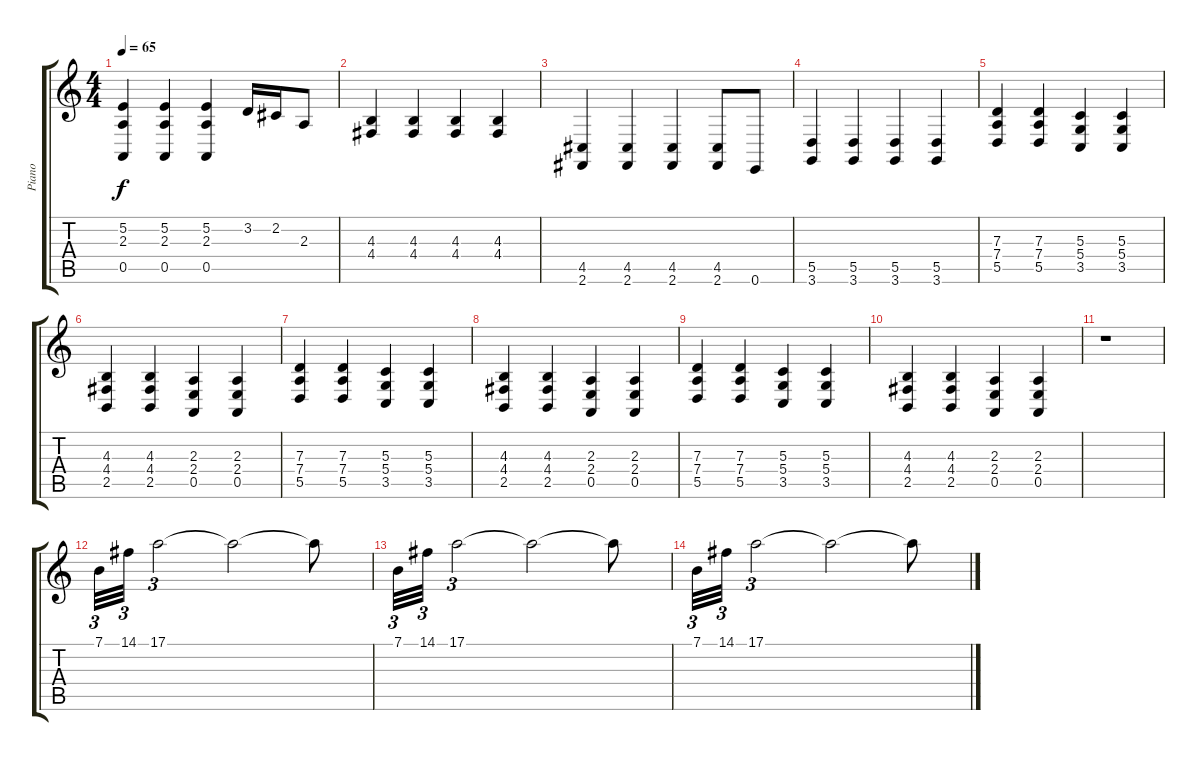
\track ("Piano" "Piano") {instrument electricgrandpiano}
\staff {score tabs}
\tuning (E4 B3 G3 D3 A2 E2) {hide}
\ts (4 4)
\tempo 65
\clef g2
\ks c
(5.2 2.3 0.5).4{dy f} (5.2 2.3 0.5).4 (5.2 2.3 0.5).4 3.2.16 2.2.16 2.3.8 |
(4.3 4.4).4 (4.3 4.4).4 (4.3 4.4).4 (4.3 4.4).4 |
(4.5 2.6).4 (4.5 2.6).4 (4.5 2.6).4 (4.5 2.6).8 0.6.8 |
(5.5 3.6).4 (5.5 3.6).4 (5.5 3.6).4 (5.5 3.6).4 |
(7.3 7.4 5.5).4 (7.3 7.4 5.5).4 (5.3 5.4 3.5).4 (5.3 5.4 3.5).4 |
(4.3 4.4 2.5).4 (4.3 4.4 2.5).4 (2.3 2.4 0.5).4 (2.3 2.4 0.5).4 |
(7.3 7.4 5.5).4 (7.3 7.4 5.5).4 (5.3 5.4 3.5).4 (5.3 5.4 3.5).4 |
(4.3 4.4 2.5).4 (4.3 4.4 2.5).4 (2.3 2.4 0.5).4 (2.3 2.4 0.5).4 |
(7.3 7.4 5.5).4 (7.3 7.4 5.5).4 (5.3 5.4 3.5).4 (5.3 5.4 3.5).4 |
(4.3 4.4 2.5).4 (4.3 4.4 2.5).4 (2.3 2.4 0.5).4 (2.3 2.4 0.5).4 |
r.1 |
7.1.32{tu (3 2)} 14.1.32{tu (3 2)} 17.1.2{tu (3 2)} 17.1{t}.2 17.1{t}.8 |
7.1.32{tu (3 2)} 14.1.32{tu (3 2)} 17.1.2{tu (3 2)} 17.1{t}.2 17.1{t}.8 |
7.1.32{tu (3 2)} 14.1.32{tu (3 2)} 17.1.2{tu (3 2)} 17.1{t}.2 17.1{t}.8
